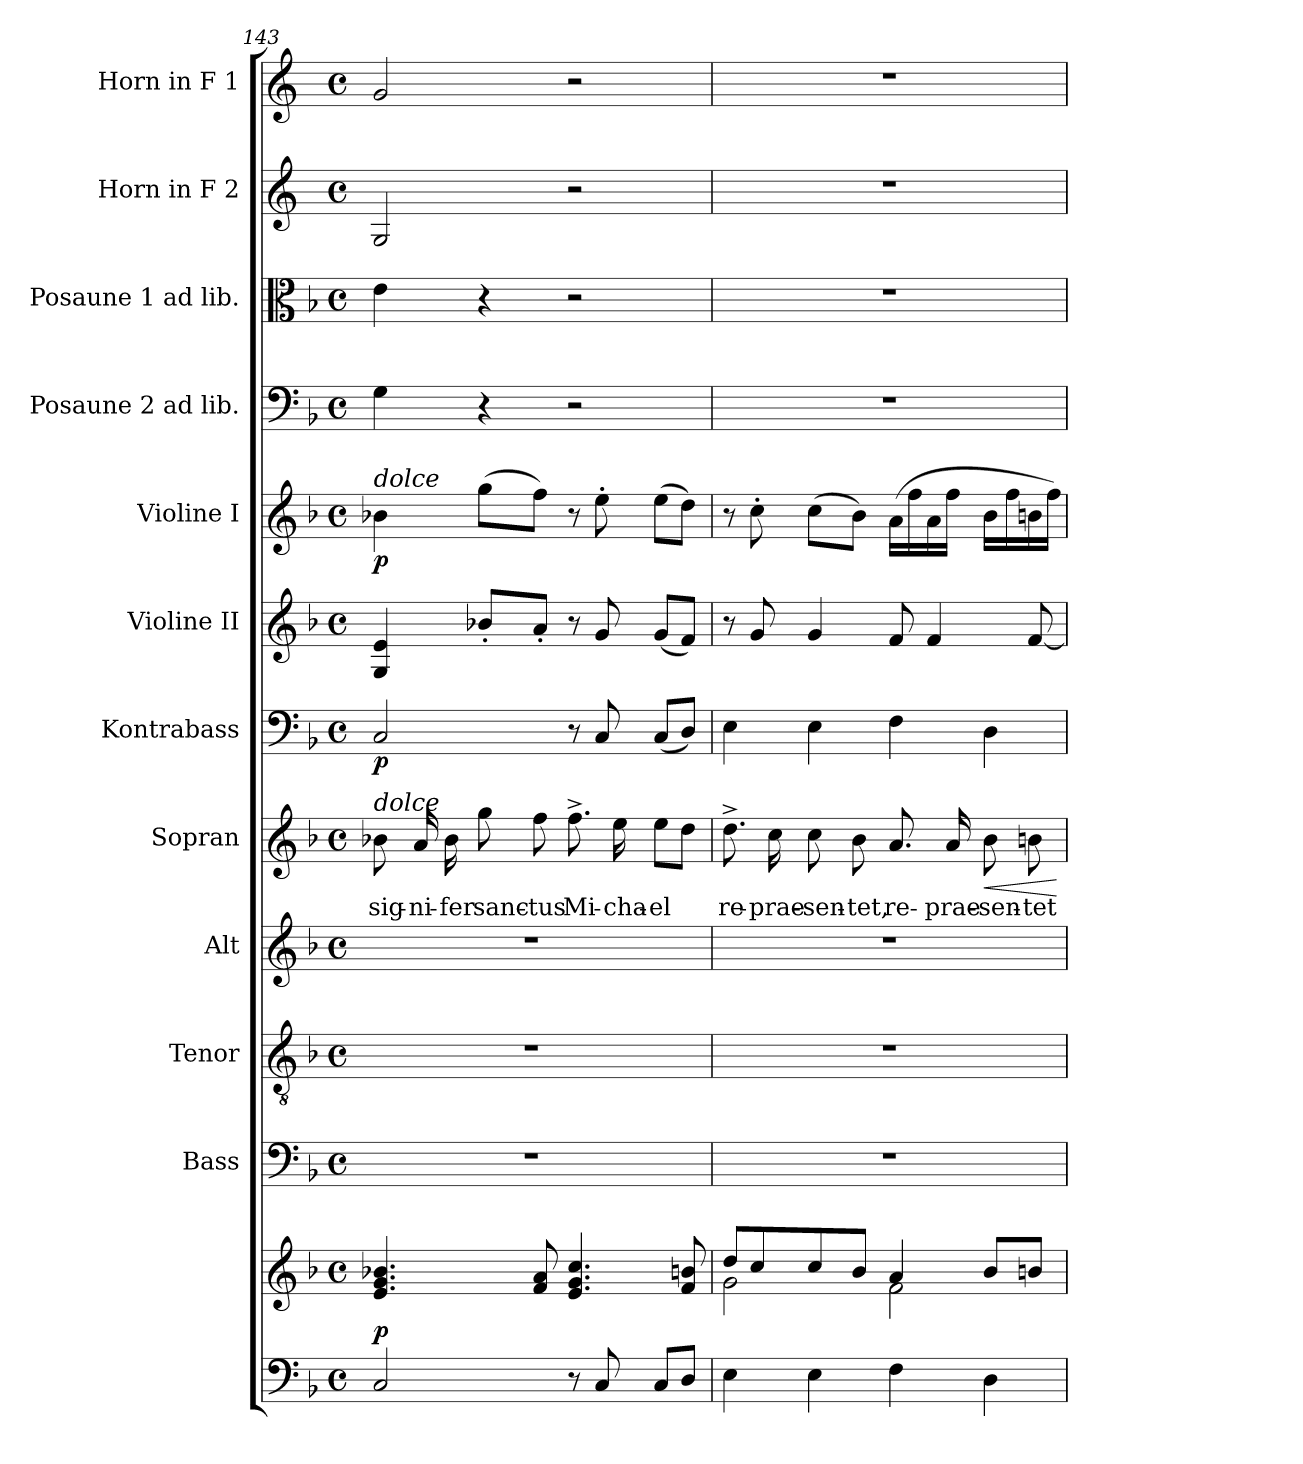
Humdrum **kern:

**kern	**kern	**dynam	**kern	**kern	**kern	**kern	**text	**dynam	**kern	**dynam	**kern	**kern	**dynam	**kern	**kern	**kern	**kern
*part12	*part12	*part12	*part11	*part10	*part9	*part8	*part8	*part8	*part7	*part7	*part6	*part5	*part5	*part4	*part3	*part2	*part1
*staff13	*staff12	*staff12/13	*staff11	*staff10	*staff9	*staff8	*staff8	*staff8	*staff7	*staff7	*staff6	*staff5	*staff5	*staff4	*staff3	*staff2	*staff1
*	*	*	*I"Bass	*I"Tenor	*I"Alt	*I"Sopran	*	*	*I"Kontrabass	*	*I"Violine II	*I"Violine I	*	*I"Posaune 2 ad lib.	*I"Posaune 1 ad lib.	*I"Horn in F 2	*I"Horn in F 1
*	*	*	*I'B.	*I'T.	*I'A.	*I'S.	*	*	*I'Kb.	*	*I'Vl. II	*I'Vl. I	*	*I'Pos. 2	*I'Pos. 1	*I'Hrn. F 2	*I'Hrn. F 1
*clefF4	*clefG2	*	*clefF4	*clefGv2	*clefG2	*clefG2	*	*	*clefF4	*	*clefG2	*clefG2	*	*clefF4	*clefC3	*clefG2	*clefG2
*	*	*	*	*	*	*	*	*	*ITrd7c12	*	*	*	*	*	*	*ITrd4c7	*ITrd4c7
*k[b-]	*k[b-]	*	*k[b-]	*k[b-]	*k[b-]	*k[b-]	*	*	*k[b-]	*	*k[b-]	*k[b-]	*	*k[b-]	*k[b-]	*k[b-]	*k[b-]
*F:	*F:	*	*F:	*F:	*F:	*F:	*	*	*F:	*	*F:	*F:	*	*F:	*F:	*F:	*F:
*M4/4	*M4/4	*	*M4/4	*M4/4	*M4/4	*M4/4	*	*	*M4/4	*	*M4/4	*M4/4	*	*M4/4	*M4/4	*M4/4	*M4/4
*met(c)	*met(c)	*	*met(c)	*met(c)	*met(c)	*met(c)	*	*	*met(c)	*	*met(c)	*met(c)	*	*met(c)	*met(c)	*met(c)	*met(c)
=143	=143	=143	=143	=143	=143	=143	=143	=143	=143	=143	=143	=143	=143	=143	=143	=143	=143
!	!	!	!	!	!	!	!	!	!	!	!	!LO:TX:a:i:t=dolce	!	!	!	!	!
!	!	!	!	!	!	!LO:TX:a:i:t=dolce	!	!	!	!	!	!	!	!	!	!	!
!	!	!LO:DY:a=2	!	!	!	!	!LO:LY:b	!	!	!LO:DY:b	!	!	!LO:DY:b	!	!	!	!
2C/	4.e/ 4.g/ 4.b-X/	p	1r	1r	1r	8b-X\	sig-	.	2CC/	p	4G/ 4e/	4b-X\	p	4G\	4e\	2C/	2c/
!	!	!	!	!	!	!	!LO:LY:b	!	!	!	!	!	!	!	!	!	!
.	.	.	.	.	.	16a/	-ni-	.	.	.	.	.	.	.	.	.	.
!	!	!	!	!	!	!	!LO:LY:b	!	!	!	!	!	!	!	!	!	!
.	.	.	.	.	.	16b-\	-fer	.	.	.	.	.	.	.	.	.	.
!	!	!	!	!	!	!	!LO:LY:b	!	!	!	!	!	!	!	!	!	!
.	.	.	.	.	.	8gg\	sanc-	.	.	.	8b-X'</L	(>8gg\L	.	4r	4r	.	.
!	!	!	!	!	!	!	!LO:LY:b	!	!	!	!	!	!	!	!	!	!
.	8f/ 8a/	.	.	.	.	8ff\	-tus	.	.	.	8a'</J	8ff\J)	.	.	.	.	.
!	!	!	!	!	!	!	!LO:LY:b	!	!	!	!	!	!	!	!	!	!
8r	4.e/ 4.g/ 4.cc/	.	.	.	.	8.ff^>\	Mi-	.	8r	.	8r	8r	.	2r	2r	2r	2r
8C/	.	.	.	.	.	.	.	.	8CC/	.	8g/	8ee'>\	.	.	.	.	.
!	!	!	!	!	!	!	!LO:LY:b	!	!	!	!	!	!	!	!	!	!
.	.	.	.	.	.	16ee\	-cha-	.	.	.	.	.	.	.	.	.	.
!	!	!	!	!	!	!	!LO:LY:b	!	!	!	!	!	!	!	!	!	!
8C/L	.	.	.	.	.	8ee\L	-el	.	(<8CC/L	.	(<8g/L	(>8ee\L	.	.	.	.	.
8D/J	8f/ 8bn/	.	.	.	.	8dd\J	.	.	8DD/J)	.	8f/J)	8dd\J)	.	.	.	.	.
!!LO:PB:g=z
=144	=144	=144	=144	=144	=144	=144	=144	=144	=144	=144	=144	=144	=144	=144	=144	=144	=144
*	*^	*	*	*	*	*	*	*	*	*	*	*	*	*	*	*	*
!	!	!	!	!	!	!	!	!LO:LY:b	!	!	!	!	!	!	!	!	!	!
4E\	8dd/L	2g\	.	1r	1r	1r	8.dd^>\	re-	.	4EE\	.	8r	8r	.	1r	1r	1r	1r
.	8cc/	.	.	.	.	.	.	.	.	.	.	8g/	8cc'>\	.	.	.	.	.
!	!	!	!	!	!	!	!	!LO:LY:b	!	!	!	!	!	!	!	!	!	!
.	.	.	.	.	.	.	16cc\	-prae-	.	.	.	.	.	.	.	.	.	.
!	!	!	!	!	!	!	!	!LO:LY:b	!	!	!	!	!	!	!	!	!	!
4E\	8cc/	.	.	.	.	.	8cc\	-sen-	.	4EE\	.	4g/	(>8cc\L	.	.	.	.	.
!	!	!	!	!	!	!	!	!LO:LY:b	!	!	!	!	!	!	!	!	!	!
.	8b-/J	.	.	.	.	.	8b-\	-tet,	.	.	.	.	8b-\J)	.	.	.	.	.
!	!	!	!	!	!	!	!	!LO:LY:b	!	!	!	!	!	!	!	!	!	!
4F\	4a/	2f\	.	.	.	.	8.a/	re-	.	4FF\	.	8f/	(>16a\LL	.	.	.	.	.
.	.	.	.	.	.	.	.	.	.	.	.	.	16ff\	.	.	.	.	.
.	.	.	.	.	.	.	.	.	.	.	.	4f/	16a\	.	.	.	.	.
!	!	!	!	!	!	!	!	!LO:LY:b	!	!	!	!	!	!	!	!	!	!
.	.	.	.	.	.	.	16a/	-prae-	.	.	.	.	16ff\JJ	.	.	.	.	.
!	!	!	!	!	!	!	!	!LO:LY:b	!LO:HP:b	!	!	!	!	!	!	!	!	!
4D\	8b-/L	.	.	.	.	.	8b-\	-sen-	<	4DD\	.	.	16b-\LL	.	.	.	.	.
.	.	.	.	.	.	.	.	.	.	.	.	.	16ff\	.	.	.	.	.
!	!	!	!	!	!	!	!	!LO:LY:b	!	!	!	!	!	!	!	!	!	!
.	8bn/J	.	.	.	.	.	8bn\	-tet	.	.	.	[8f/	16bn\	.	.	.	.	.
.	.	.	.	.	.	.	.	.	.	.	.	.	16ff\JJ)	.	.	.	.	.
*	*v	*v	*	*	*	*	*	*	*	*	*	*	*	*	*	*	*	*
.	.	.	.	.	.	.	.	[	.	.	.	.	.	.	.	.	.
=	=	=	=	=	=	=	=	=	=	=	=	=	=	=	=	=	=
*-	*-	*-	*-	*-	*-	*-	*-	*-	*-	*-	*-	*-	*-	*-	*-	*-	*-
